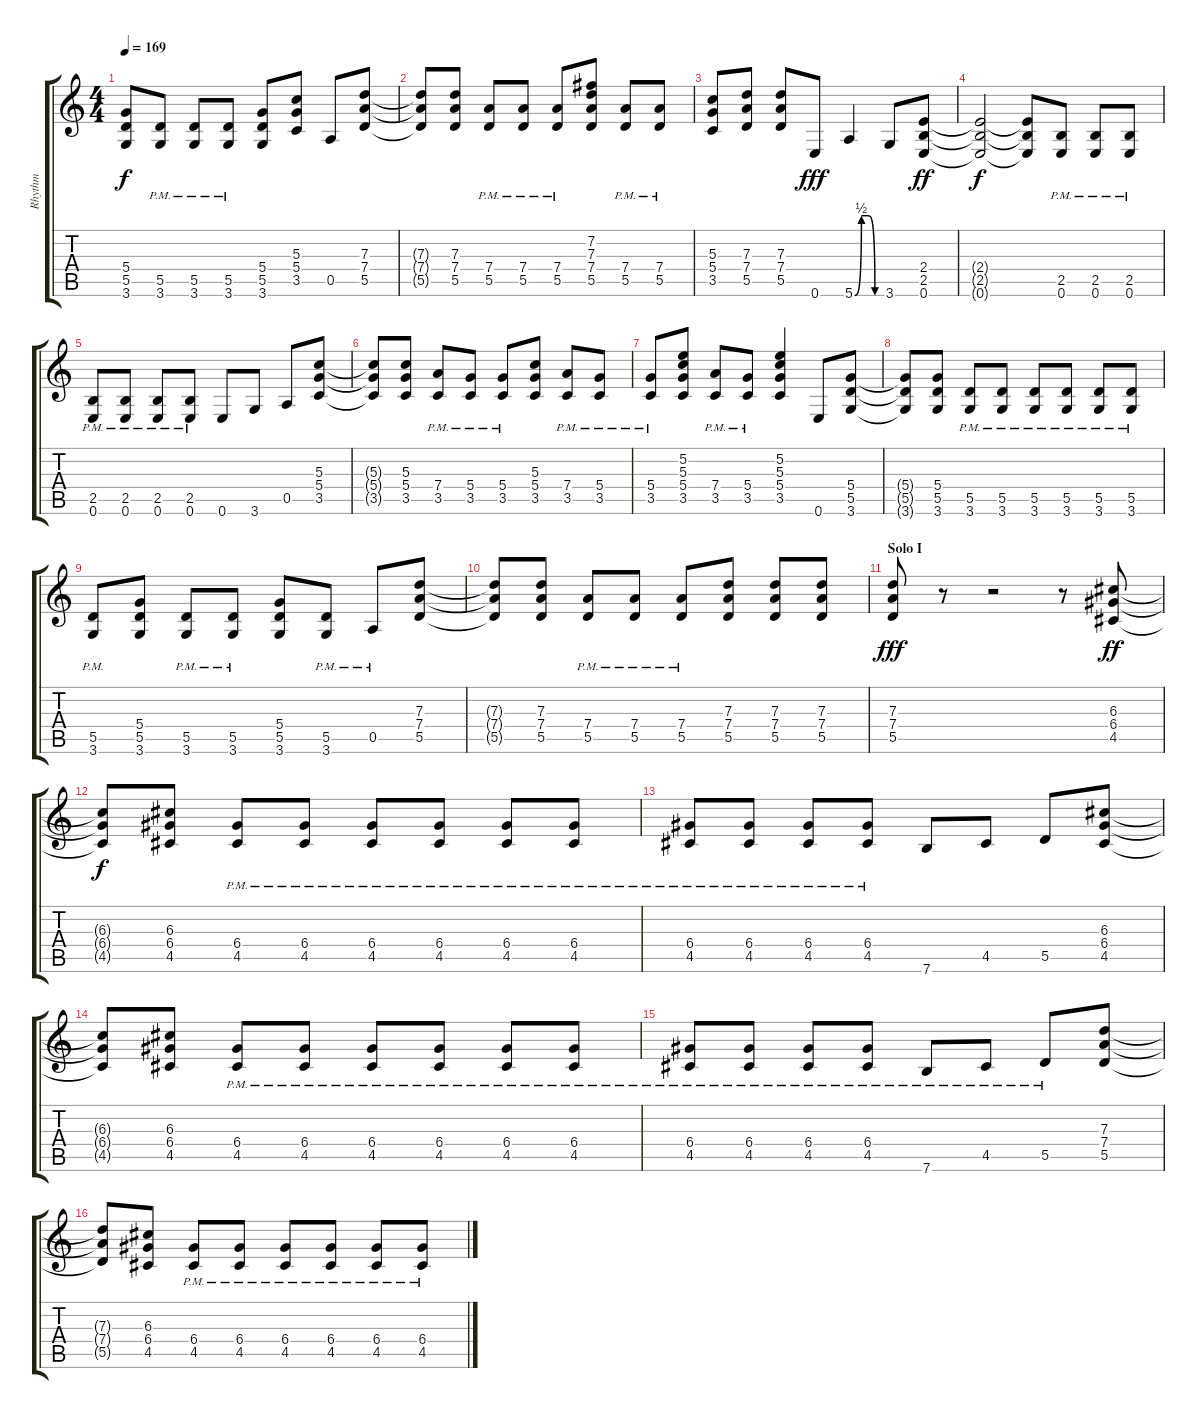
\track ("Rhythm" "Rhythm") {instrument overdrivenguitar}
\staff {score tabs}
\tuning (E4 B3 G3 D3 A2 E2) {hide}
\ts (4 4)
\tempo 169
\clef g2
\ks c
(5.4 5.5 3.6).8{dy f} (5.5{pm} 3.6{pm}).8 (5.5{pm} 3.6{pm}).8 (5.5{pm} 3.6{pm}).8 (5.4 5.5 3.6).8 (5.3 5.4 3.5).8 0.5.8 (7.3 7.4 5.5).8 |
(7.3{t} 7.4{t} 5.5{t}).8 (7.3 7.4 5.5).8 (7.4{pm} 5.5{pm}).8 (7.4{pm} 5.5{pm}).8 (7.4{pm} 5.5{pm}).8 (7.2 7.3 7.4 5.5).8 (7.4{pm} 5.5{pm}).8 (7.4{pm} 5.5{pm}).8 |
(5.3 5.4 3.5).8 (7.3 7.4 5.5).8 (7.3 7.4 5.5).8 0.6.8{dy fff} 5.6{be (custom 0 0 15 2 30 2 45 0 60 0)}.4 3.6.8 (2.4 2.5 0.6).8{dy ff} |
(2.4{t} 2.5{t} 0.6{t}).2{dy f} (2.4{t} 2.5{t} 0.6{t}).8 (2.5{pm} 0.6{pm}).8 (2.5{pm} 0.6{pm}).8 (2.5{pm} 0.6{pm}).8 |
(2.5{pm} 0.6{pm}).8 (2.5{pm} 0.6{pm}).8 (2.5{pm} 0.6{pm}).8 (2.5{pm} 0.6{pm}).8 0.6.8 3.6.8 0.5.8 (5.3 5.4 3.5).8 |
(5.3{t} 5.4{t} 3.5{t}).8 (5.3 5.4 3.5).8 (7.4{pm} 3.5{pm}).8 (5.4{pm} 3.5{pm}).8 (5.4{pm} 3.5{pm}).8 (5.3 5.4 3.5).8 (7.4{pm} 3.5{pm}).8 (5.4{pm} 3.5{pm}).8 |
(5.4{pm} 3.5{pm}).8 (5.2 5.3 5.4 3.5).8 (7.4{pm} 3.5{pm}).8 (5.4{pm} 3.5{pm}).8 (5.2 5.3 5.4 3.5).4 0.6.8 (5.4 5.5 3.6).8 |
(5.4{t} 5.5{t} 3.6{t}).8 (5.4 5.5 3.6).8 (5.5{pm} 3.6{pm}).8 (5.5{pm} 3.6{pm}).8 (5.5{pm} 3.6{pm}).8 (5.5{pm} 3.6{pm}).8 (5.5{pm} 3.6{pm}).8 (5.5{pm} 3.6{pm}).8 |
(5.5{pm} 3.6{pm}).8 (5.4 5.5 3.6).8 (5.5{pm} 3.6{pm}).8 (5.5{pm} 3.6{pm}).8 (5.4 5.5 3.6).8 (5.5{pm} 3.6{pm}).8 0.5{pm}.8 (7.3 7.4 5.5).8 |
(7.3{t} 7.4{t} 5.5{t}).8 (7.3 7.4 5.5).8 (7.4{pm} 5.5{pm}).8 (7.4{pm} 5.5{pm}).8 (7.4{pm} 5.5{pm}).8 (7.3 7.4 5.5).8 (7.3 7.4 5.5).8 (7.3 7.4 5.5).8 |
\section ("" "Solo I")
(7.3 7.4 5.5).8{dy fff} r.8 r.2 r.8 (6.3 6.4 4.5).8{dy ff} |
(6.3{t} 6.4{t} 4.5{t}).8{dy f} (6.3 6.4 4.5).8 (6.4{pm} 4.5{pm}).8 (6.4{pm} 4.5{pm}).8 (6.4{pm} 4.5{pm}).8 (6.4{pm} 4.5{pm}).8 (6.4{pm} 4.5{pm}).8 (6.4{pm} 4.5{pm}).8 |
(6.4{pm} 4.5{pm}).8 (6.4{pm} 4.5{pm}).8 (6.4{pm} 4.5{pm}).8 (6.4{pm} 4.5{pm}).8 7.6.8 4.5.8 5.5.8 (6.3 6.4 4.5).8 |
(6.3{t} 6.4{t} 4.5{t}).8 (6.3 6.4 4.5).8 (6.4{pm} 4.5{pm}).8 (6.4{pm} 4.5{pm}).8 (6.4{pm} 4.5{pm}).8 (6.4{pm} 4.5{pm}).8 (6.4{pm} 4.5{pm}).8 (6.4{pm} 4.5{pm}).8 |
(6.4{pm} 4.5{pm}).8 (6.4{pm} 4.5{pm}).8 (6.4{pm} 4.5{pm}).8 (6.4{pm} 4.5{pm}).8 7.6{pm}.8 4.5{pm}.8 5.5{pm}.8 (7.3 7.4 5.5).8 |
(7.3{t} 7.4{t} 5.5{t}).8 (6.3 6.4 4.5).8 (6.4{pm} 4.5{pm}).8 (6.4{pm} 4.5{pm}).8 (6.4{pm} 4.5{pm}).8 (6.4{pm} 4.5{pm}).8 (6.4{pm} 4.5{pm}).8 (6.4{pm} 4.5{pm}).8
